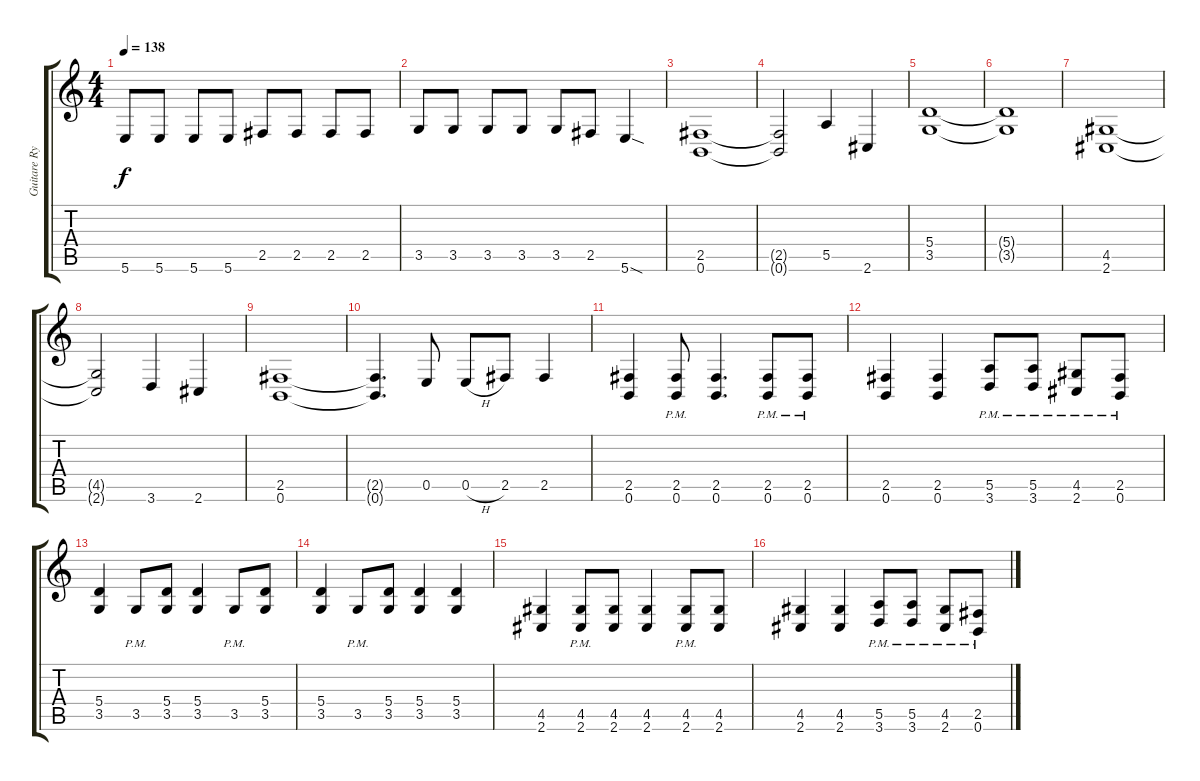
\track ("Guitare Rythmique" "Guitare Ry") {instrument distortionguitar}
\staff {score tabs}
\tuning (B3 Gb3 D3 A2 E2 B1) {hide}
\ts (4 4)
\tempo 138
\clef g2
\ks c
5.6.8{dy f} 5.6.8 5.6.8 5.6.8 2.5.8 2.5.8 2.5.8 2.5.8 |
3.5.8 3.5.8 3.5.8 3.5.8 3.5.8 2.5.8 5.6{sod}.4 |
(2.5 0.6).1 |
(2.5{t} 0.6{t}).2 5.5.4 2.6.4 |
(5.4 3.5).1 |
(5.4{t} 3.5{t}).1 |
(4.5 2.6).1 |
(4.5{t} 2.6{t}).2 3.6.4 2.6.4 |
(2.5 0.6).1 |
(2.5{t} 0.6{t}).4{d} 0.5.8 0.5{h}.8 2.5.8 2.5.4 |
(2.5 0.6).4 (2.5{pm} 0.6{pm}).8 (2.5 0.6).4{d} (2.5{pm} 0.6{pm}).8 (2.5{pm} 0.6{pm}).8 |
(2.5 0.6).4 (2.5 0.6).4 (5.5{pm} 3.6{pm}).8 (5.5{pm} 3.6{pm}).8 (4.5{pm} 2.6{pm}).8 (2.5{pm} 0.6{pm}).8 |
(5.4 3.5).4 3.5{pm}.8 (5.4 3.5).8 (5.4 3.5).4 3.5{pm}.8 (5.4 3.5).8 |
(5.4 3.5).4 3.5{pm}.8 (5.4 3.5).8 (5.4 3.5).4 (5.4 3.5).4 |
(4.5 2.6).4 (4.5{pm} 2.6{pm}).8 (4.5 2.6).8 (4.5 2.6).4 (4.5{pm} 2.6{pm}).8 (4.5 2.6).8 |
(4.5 2.6).4 (4.5 2.6).4 (5.5{pm} 3.6{pm}).8 (5.5{pm} 3.6{pm}).8 (4.5{pm} 2.6{pm}).8 (2.5{pm} 0.6{pm}).8
